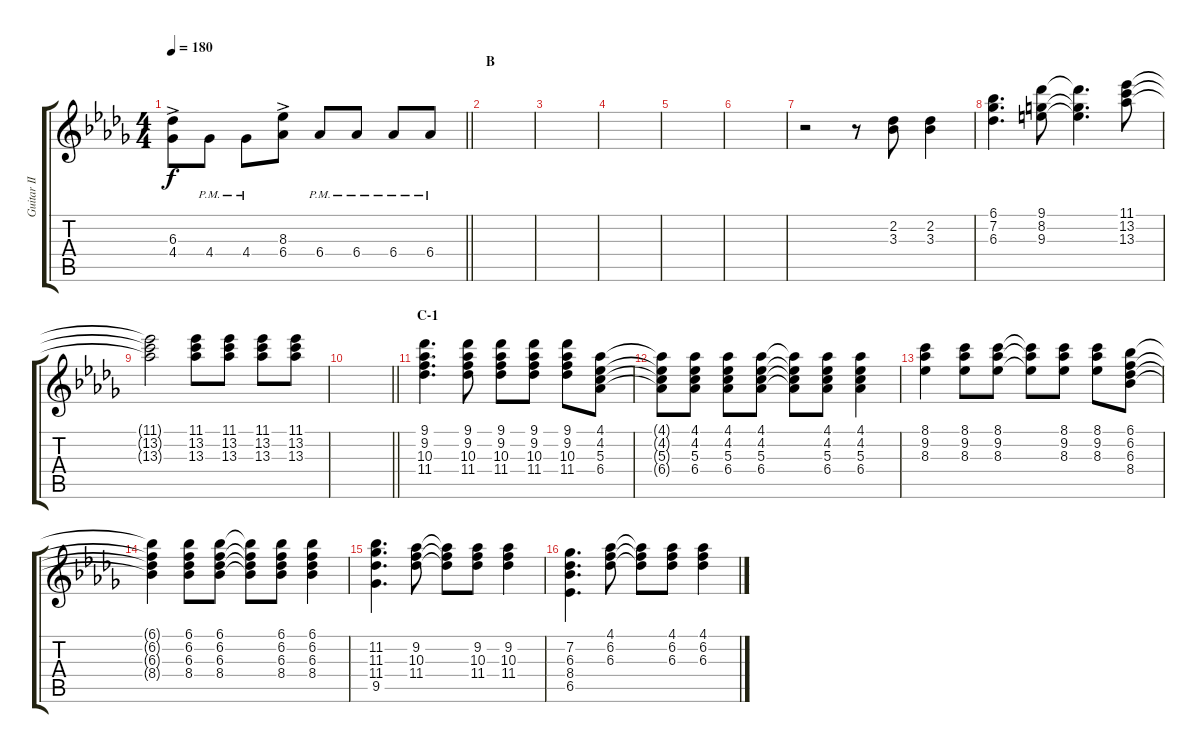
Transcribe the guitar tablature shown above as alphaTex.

\track ("Guitar II (Nakano Azusa)" "Guitar II ") {instrument distortionguitar}
\staff {score tabs}
\tuning (E4 B3 G3 D3 A2 E2) {hide}
\ts (4 4)
\tempo 180
\clef g2
\barLineRight lightlight
\ks db
(6.3{ac} 4.4{ac}).8{dy f} 4.4{pm}.8 4.4{pm}.8 (8.3{ac} 6.4{ac}).8 6.4{pm}.8 6.4{pm}.8 6.4{pm}.8 6.4{pm}.8 |
\section ("" "B")
|
|
|
|
|
r.2 r.8 (2.2 3.3).8 (2.2 3.3).4 |
(6.1 7.2 6.3).4{d} (9.1 8.2 9.3).8 (9.1{t} 8.2{t} 9.3{t}).4{d} (11.1 13.2 13.3).8 |
(11.1{t} 13.2{t} 13.3{t}).2 (11.1 13.2 13.3).8 (11.1 13.2 13.3).8 (11.1 13.2 13.3).8 (11.1 13.2 13.3).8 |
\barLineRight lightlight
|
\section ("" "C-1")
(9.1 9.2 10.3 11.4).4{d} (9.1 9.2 10.3 11.4).8 (9.1 9.2 10.3 11.4).8 (9.1 9.2 10.3 11.4).8 (9.1 9.2 10.3 11.4).8 (4.1 4.2 5.3 6.4).8 |
(4.1{t} 4.2{t} 5.3{t} 6.4{t}).8 (4.1 4.2 5.3 6.4).8 (4.1 4.2 5.3 6.4).8 (4.1 4.2 5.3 6.4).8 (4.1{t} 4.2{t} 5.3{t} 6.4{t}).8 (4.1 4.2 5.3 6.4).8 (4.1 4.2 5.3 6.4).4 |
(8.1 9.2 8.3).4 (8.1 9.2 8.3).8 (8.1 9.2 8.3).8 (8.1{t} 9.2{t} 8.3{t}).8 (8.1 9.2 8.3).8 (8.1 9.2 8.3).8 (6.1 6.2 6.3 8.4).8 |
(6.1{t} 6.2{t} 6.3{t} 8.4{t}).4 (6.1 6.2 6.3 8.4).8 (6.1 6.2 6.3 8.4).8 (6.1{t} 6.2{t} 6.3{t} 8.4{t}).8 (6.1 6.2 6.3 8.4).8 (6.1 6.2 6.3 8.4).4 |
(11.2 11.3 11.4 9.5).4{d} (9.2 10.3 11.4).8 (9.2{t} 10.3{t} 11.4{t}).8 (9.2 10.3 11.4).8 (9.2 10.3 11.4).4 |
(7.2 6.3 8.4 6.5).4{d} (4.1 6.2 6.3).8 (4.1{t} 6.2{t} 6.3{t}).8 (4.1 6.2 6.3).8 (4.1 6.2 6.3).4
